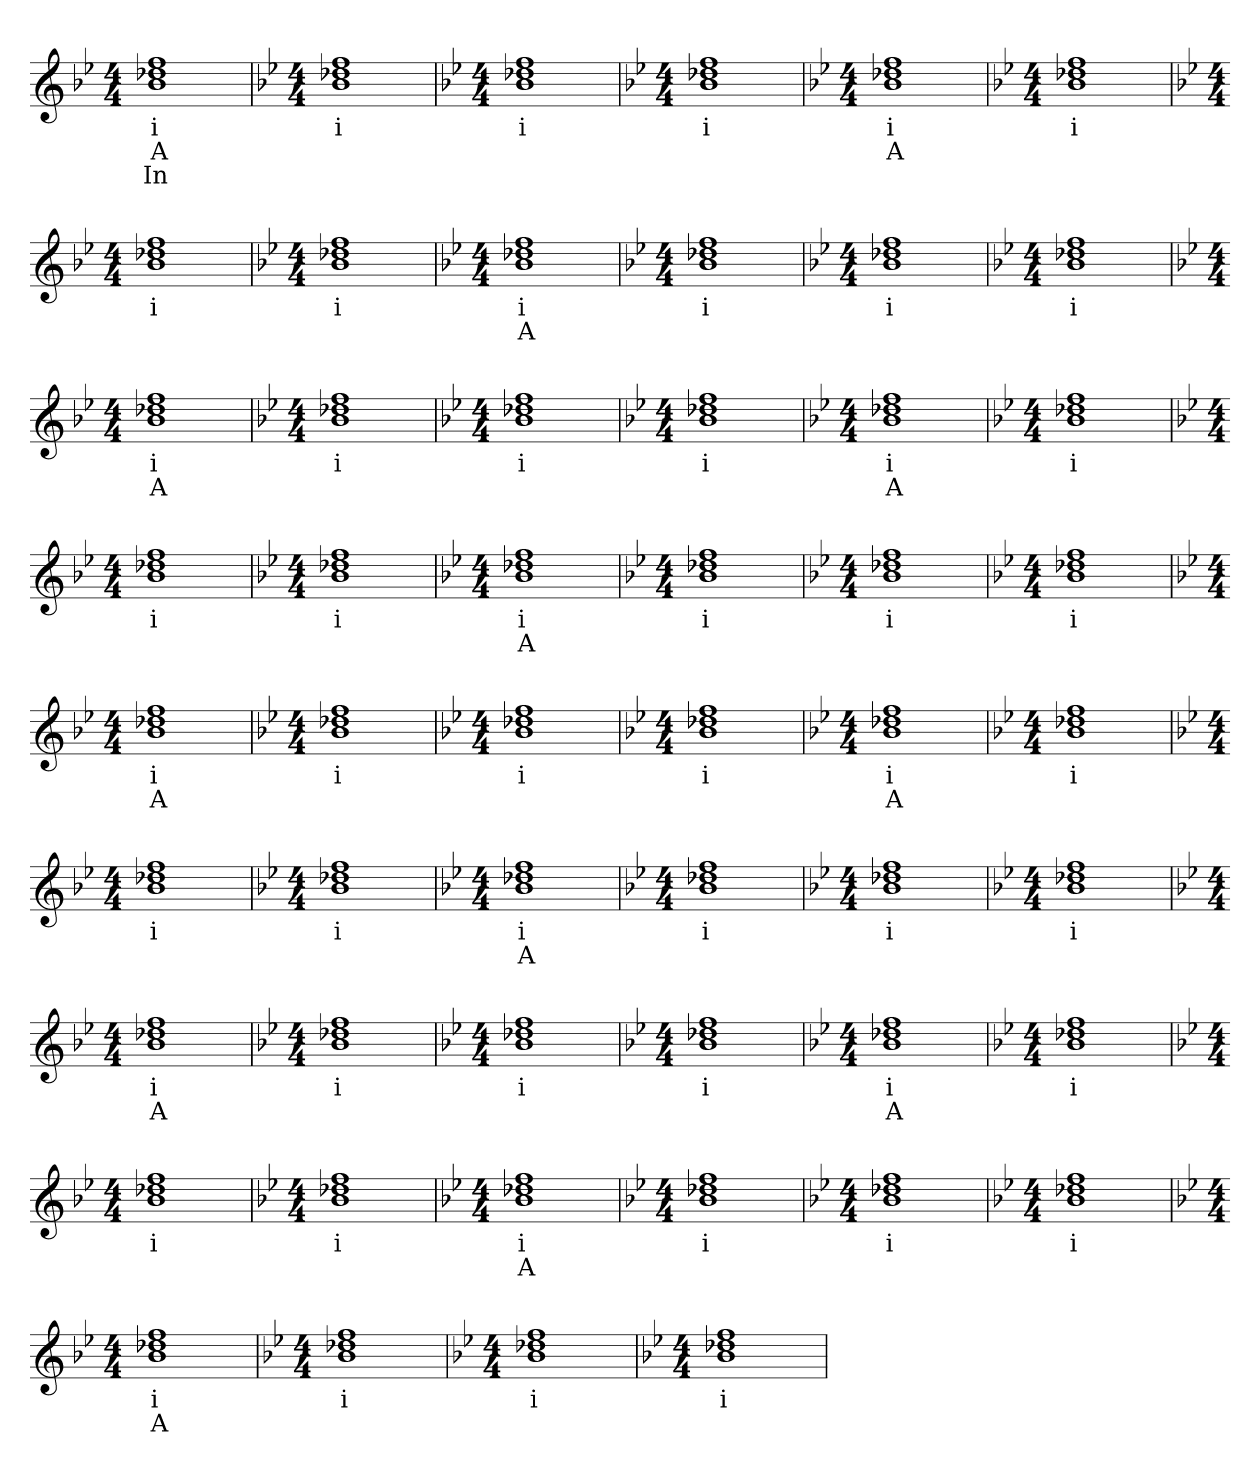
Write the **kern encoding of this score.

**kern	**text	**text	**text
*part1	*part1	*part1	*part1
*staff1	*staff1	*staff1	*staff1
*k[b-e-]	*	*	*
*B-:	*	*	*
*M4/4	*	*	*
=	=	=	=
1b- 1dd-X 1ff	i	A	In
=	=	=	=
*k[b-e-]	*	*	*
*B-:	*	*	*
*M4/4	*	*	*
1b- 1dd-X 1ff	i	.	.
=	=	=	=
*k[b-e-]	*	*	*
*B-:	*	*	*
*M4/4	*	*	*
1b- 1dd-X 1ff	i	.	.
=	=	=	=
*k[b-e-]	*	*	*
*B-:	*	*	*
*M4/4	*	*	*
1b- 1dd-X 1ff	i	.	.
=	=	=	=
*k[b-e-]	*	*	*
*B-:	*	*	*
*M4/4	*	*	*
1b- 1dd-X 1ff	i	A	.
=	=	=	=
*k[b-e-]	*	*	*
*B-:	*	*	*
*M4/4	*	*	*
1b- 1dd-X 1ff	i	.	.
=	=	=	=
*k[b-e-]	*	*	*
*B-:	*	*	*
*M4/4	*	*	*
1b- 1dd-X 1ff	i	.	.
=	=	=	=
*k[b-e-]	*	*	*
*B-:	*	*	*
*M4/4	*	*	*
1b- 1dd-X 1ff	i	.	.
=	=	=	=
*k[b-e-]	*	*	*
*B-:	*	*	*
*M4/4	*	*	*
1b- 1dd-X 1ff	i	A	.
=	=	=	=
*k[b-e-]	*	*	*
*B-:	*	*	*
*M4/4	*	*	*
1b- 1dd-X 1ff	i	.	.
=	=	=	=
*k[b-e-]	*	*	*
*B-:	*	*	*
*M4/4	*	*	*
1b- 1dd-X 1ff	i	.	.
=	=	=	=
*k[b-e-]	*	*	*
*B-:	*	*	*
*M4/4	*	*	*
1b- 1dd-X 1ff	i	.	.
=	=	=	=
*k[b-e-]	*	*	*
*B-:	*	*	*
*M4/4	*	*	*
1b- 1dd-X 1ff	i	A	.
=	=	=	=
*k[b-e-]	*	*	*
*B-:	*	*	*
*M4/4	*	*	*
1b- 1dd-X 1ff	i	.	.
=	=	=	=
*k[b-e-]	*	*	*
*B-:	*	*	*
*M4/4	*	*	*
1b- 1dd-X 1ff	i	.	.
=	=	=	=
*k[b-e-]	*	*	*
*B-:	*	*	*
*M4/4	*	*	*
1b- 1dd-X 1ff	i	.	.
=	=	=	=
*k[b-e-]	*	*	*
*B-:	*	*	*
*M4/4	*	*	*
1b- 1dd-X 1ff	i	A	.
=	=	=	=
*k[b-e-]	*	*	*
*B-:	*	*	*
*M4/4	*	*	*
1b- 1dd-X 1ff	i	.	.
=	=	=	=
*k[b-e-]	*	*	*
*B-:	*	*	*
*M4/4	*	*	*
1b- 1dd-X 1ff	i	.	.
=	=	=	=
*k[b-e-]	*	*	*
*B-:	*	*	*
*M4/4	*	*	*
1b- 1dd-X 1ff	i	.	.
=	=	=	=
*k[b-e-]	*	*	*
*B-:	*	*	*
*M4/4	*	*	*
1b- 1dd-X 1ff	i	A	.
=	=	=	=
*k[b-e-]	*	*	*
*B-:	*	*	*
*M4/4	*	*	*
1b- 1dd-X 1ff	i	.	.
=	=	=	=
*k[b-e-]	*	*	*
*B-:	*	*	*
*M4/4	*	*	*
1b- 1dd-X 1ff	i	.	.
=	=	=	=
*k[b-e-]	*	*	*
*B-:	*	*	*
*M4/4	*	*	*
1b- 1dd-X 1ff	i	.	.
=	=	=	=
*k[b-e-]	*	*	*
*B-:	*	*	*
*M4/4	*	*	*
1b- 1dd-X 1ff	i	A	.
=	=	=	=
*k[b-e-]	*	*	*
*B-:	*	*	*
*M4/4	*	*	*
1b- 1dd-X 1ff	i	.	.
=	=	=	=
*k[b-e-]	*	*	*
*B-:	*	*	*
*M4/4	*	*	*
1b- 1dd-X 1ff	i	.	.
=	=	=	=
*k[b-e-]	*	*	*
*B-:	*	*	*
*M4/4	*	*	*
1b- 1dd-X 1ff	i	.	.
=	=	=	=
*k[b-e-]	*	*	*
*B-:	*	*	*
*M4/4	*	*	*
1b- 1dd-X 1ff	i	A	.
=	=	=	=
*k[b-e-]	*	*	*
*B-:	*	*	*
*M4/4	*	*	*
1b- 1dd-X 1ff	i	.	.
=	=	=	=
*k[b-e-]	*	*	*
*B-:	*	*	*
*M4/4	*	*	*
1b- 1dd-X 1ff	i	.	.
=	=	=	=
*k[b-e-]	*	*	*
*B-:	*	*	*
*M4/4	*	*	*
1b- 1dd-X 1ff	i	.	.
=	=	=	=
*k[b-e-]	*	*	*
*B-:	*	*	*
*M4/4	*	*	*
1b- 1dd-X 1ff	i	A	.
=	=	=	=
*k[b-e-]	*	*	*
*B-:	*	*	*
*M4/4	*	*	*
1b- 1dd-X 1ff	i	.	.
=	=	=	=
*k[b-e-]	*	*	*
*B-:	*	*	*
*M4/4	*	*	*
1b- 1dd-X 1ff	i	.	.
=	=	=	=
*k[b-e-]	*	*	*
*B-:	*	*	*
*M4/4	*	*	*
1b- 1dd-X 1ff	i	.	.
=	=	=	=
*k[b-e-]	*	*	*
*B-:	*	*	*
*M4/4	*	*	*
1b- 1dd-X 1ff	i	A	.
=	=	=	=
*k[b-e-]	*	*	*
*B-:	*	*	*
*M4/4	*	*	*
1b- 1dd-X 1ff	i	.	.
=	=	=	=
*k[b-e-]	*	*	*
*B-:	*	*	*
*M4/4	*	*	*
1b- 1dd-X 1ff	i	.	.
=	=	=	=
*k[b-e-]	*	*	*
*B-:	*	*	*
*M4/4	*	*	*
1b- 1dd-X 1ff	i	.	.
=	=	=	=
*k[b-e-]	*	*	*
*B-:	*	*	*
*M4/4	*	*	*
1b- 1dd-X 1ff	i	A	.
=	=	=	=
*k[b-e-]	*	*	*
*B-:	*	*	*
*M4/4	*	*	*
1b- 1dd-X 1ff	i	.	.
=	=	=	=
*k[b-e-]	*	*	*
*B-:	*	*	*
*M4/4	*	*	*
1b- 1dd-X 1ff	i	.	.
=	=	=	=
*k[b-e-]	*	*	*
*B-:	*	*	*
*M4/4	*	*	*
1b- 1dd-X 1ff	i	.	.
=	=	=	=
*k[b-e-]	*	*	*
*B-:	*	*	*
*M4/4	*	*	*
1b- 1dd-X 1ff	i	A	.
=	=	=	=
*k[b-e-]	*	*	*
*B-:	*	*	*
*M4/4	*	*	*
1b- 1dd-X 1ff	i	.	.
=	=	=	=
*k[b-e-]	*	*	*
*B-:	*	*	*
*M4/4	*	*	*
1b- 1dd-X 1ff	i	.	.
=	=	=	=
*k[b-e-]	*	*	*
*B-:	*	*	*
*M4/4	*	*	*
1b- 1dd-X 1ff	i	.	.
=	=	=	=
*k[b-e-]	*	*	*
*B-:	*	*	*
*M4/4	*	*	*
1b- 1dd-X 1ff	i	A	.
=	=	=	=
*k[b-e-]	*	*	*
*B-:	*	*	*
*M4/4	*	*	*
1b- 1dd-X 1ff	i	.	.
=	=	=	=
*k[b-e-]	*	*	*
*B-:	*	*	*
*M4/4	*	*	*
1b- 1dd-X 1ff	i	.	.
=	=	=	=
*k[b-e-]	*	*	*
*B-:	*	*	*
*M4/4	*	*	*
1b- 1dd-X 1ff	i	.	.
=	=	=	=
*-	*-	*-	*-
